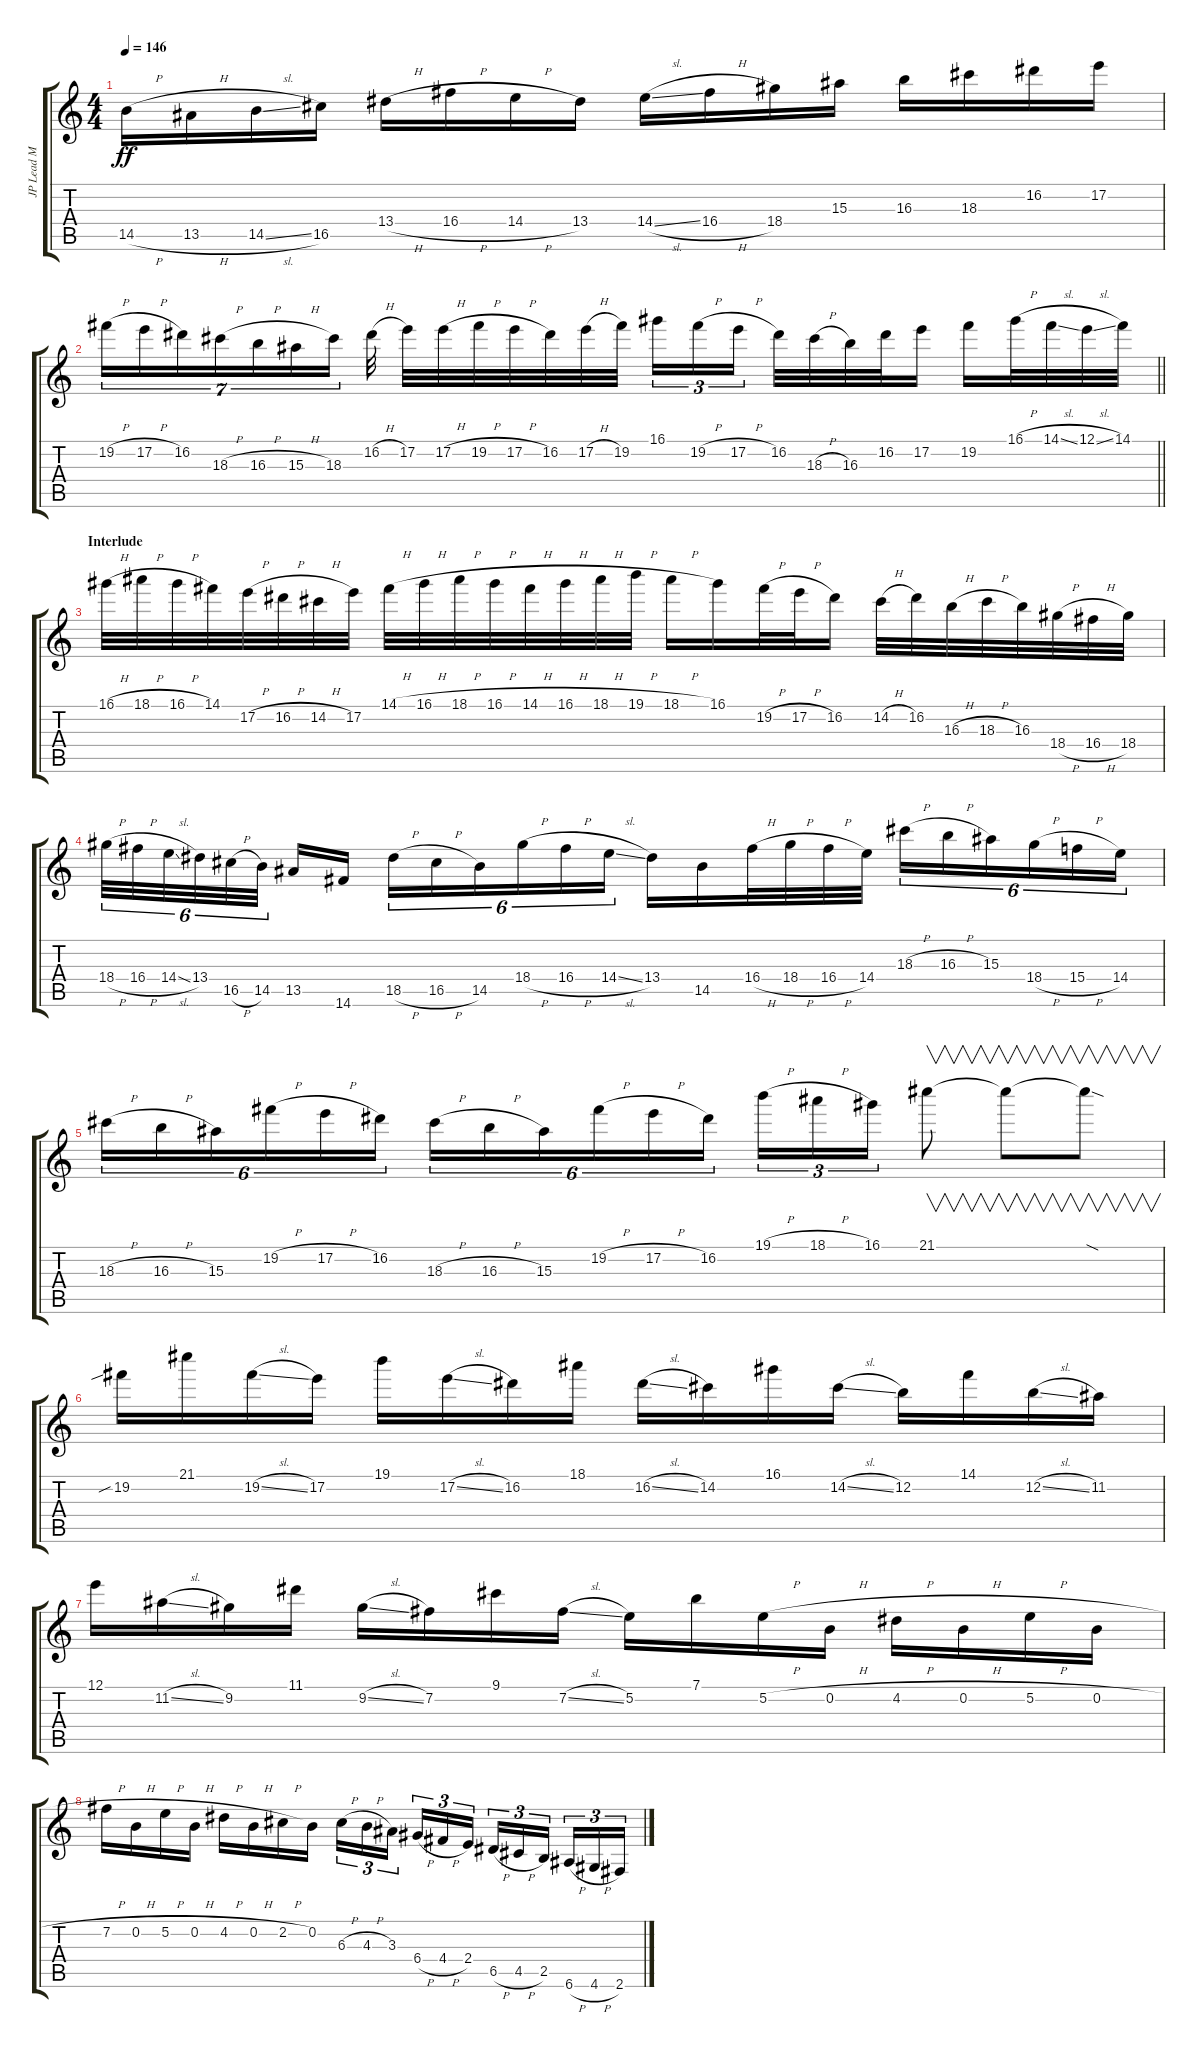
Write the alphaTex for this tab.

\track ("JP Lead M" "JP Lead M") {instrument distortionguitar}
\staff {score tabs}
\tuning (E4 B3 G3 D3 A2 E2) {hide}
\ts (4 4)
\tempo 146
\clef g2
\ks c
14.5{h}.16{dy ff} 13.5{h}.16 14.5{sl}.16 16.5.16 13.4{h}.16 16.4{h}.16 14.4{h}.16 13.4.16 14.4{sl}.16 16.4{h}.16 18.4.16 15.3.16 16.3.16 18.3.16 16.2.16 17.2.16 |
\barLineRight lightlight
19.2{h}.16{tu (7 4)} 17.2{h}.16{tu (7 4)} 16.2.16{tu (7 4)} 18.3{h}.16{tu (7 4)} 16.3{h}.16{tu (7 4)} 15.3{h}.16{tu (7 4)} 18.3.16{tu (7 4)} 16.2{h}.32 17.2.32 17.2{h}.32 19.2{h}.32 17.2{h}.32 16.2.32 17.2{h}.32 19.2.32 16.1.16{tu (3 2)} 19.2{h}.16{tu (3 2)} 17.2{h}.16{tu (3 2)} 16.2.32 18.3{h}.32 16.3.32 16.2.32 17.2.16 19.2.16 16.1{h}.32 14.1{sl}.32 12.1{sl}.32 14.1.32 |
\section ("" "Interlude")
16.1{h}.32 18.1{h}.32 16.1{h}.32 14.1.32 17.2{h}.32 16.2{h}.32 14.2{h}.32 17.2.32 14.1{h}.32 16.1{h}.32 18.1{h}.32 16.1{h}.32 14.1{h}.32 16.1{h}.32 18.1{h}.32 19.1{h}.32 18.1{h}.16 16.1.16 19.2{h}.32 17.2{h}.32 16.2.16 14.2{h}.32 16.2.32 16.3{h}.32 18.3{h}.32 16.3.32 18.4{h}.32 16.4{h}.32 18.4.32 |
18.4{h}.32{tu (6 4)} 16.4{h}.32{tu (6 4)} 14.4{sl}.32{tu (6 4)} 13.4.32{tu (6 4)} 16.5{h}.32{tu (6 4)} 14.5.32{tu (6 4)} 13.5.16 14.6.16 18.5{h}.16{tu (6 4)} 16.5{h}.16{tu (6 4)} 14.5.16{tu (6 4)} 18.4{h}.16{tu (6 4)} 16.4{h}.16{tu (6 4)} 14.4{sl}.16{tu (6 4)} 13.4.16 14.5.16 16.4{h}.32 18.4{h}.32 16.4{h}.32 14.4.32 18.3{h}.16{tu (6 4)} 16.3{h}.16{tu (6 4)} 15.3.16{tu (6 4)} 18.4{h}.16{tu (6 4)} 15.4{h}.16{tu (6 4)} 14.4.16{tu (6 4)} |
18.3{h}.16{tu (6 4)} 16.3{h}.16{tu (6 4)} 15.3.16{tu (6 4)} 19.2{h}.16{tu (6 4)} 17.2{h}.16{tu (6 4)} 16.2.16{tu (6 4)} 18.3{h}.16{tu (6 4)} 16.3{h}.16{tu (6 4)} 15.3.16{tu (6 4)} 19.2{h}.16{tu (6 4)} 17.2{h}.16{tu (6 4)} 16.2.16{tu (6 4)} 19.1{h}.16{tu (3 2)} 18.1{h}.16{tu (3 2)} 16.1.16{tu (3 2)} 21.1.8{v} 21.1{t}.8{v} 21.1{sod t}.8{v} |
19.2{sib}.16 21.1.16 19.2{sl}.16 17.2.16 19.1.16 17.2{sl}.16 16.2.16 18.1.16 16.2{sl}.16 14.2.16 16.1.16 14.2{sl}.16 12.2.16 14.1.16 12.2{sl}.16 11.2.16 |
12.1.16 11.2{sl}.16 9.2.16 11.1.16 9.2{sl}.16 7.2.16 9.1.16 7.2{sl}.16 5.2.16 7.1.16 5.2{h}.16 0.2{h}.16 4.2{h}.16 0.2{h}.16 5.2{h}.16 0.2{h}.16 |
7.2{h}.16 0.2{h}.16 5.2{h}.16 0.2{h}.16 4.2{h}.16 0.2{h}.16 2.2{h}.16 0.2.16 6.3{h}.16{tu (3 2)} 4.3{h}.16{tu (3 2)} 3.3.16{tu (3 2)} 6.4{h}.16{tu (3 2)} 4.4{h}.16{tu (3 2)} 2.4.16{tu (3 2)} 6.5{h}.16{tu (3 2)} 4.5{h}.16{tu (3 2)} 2.5.16{tu (3 2)} 6.6{h}.16{tu (3 2)} 4.6{h}.16{tu (3 2)} 2.6.16{tu (3 2)}
